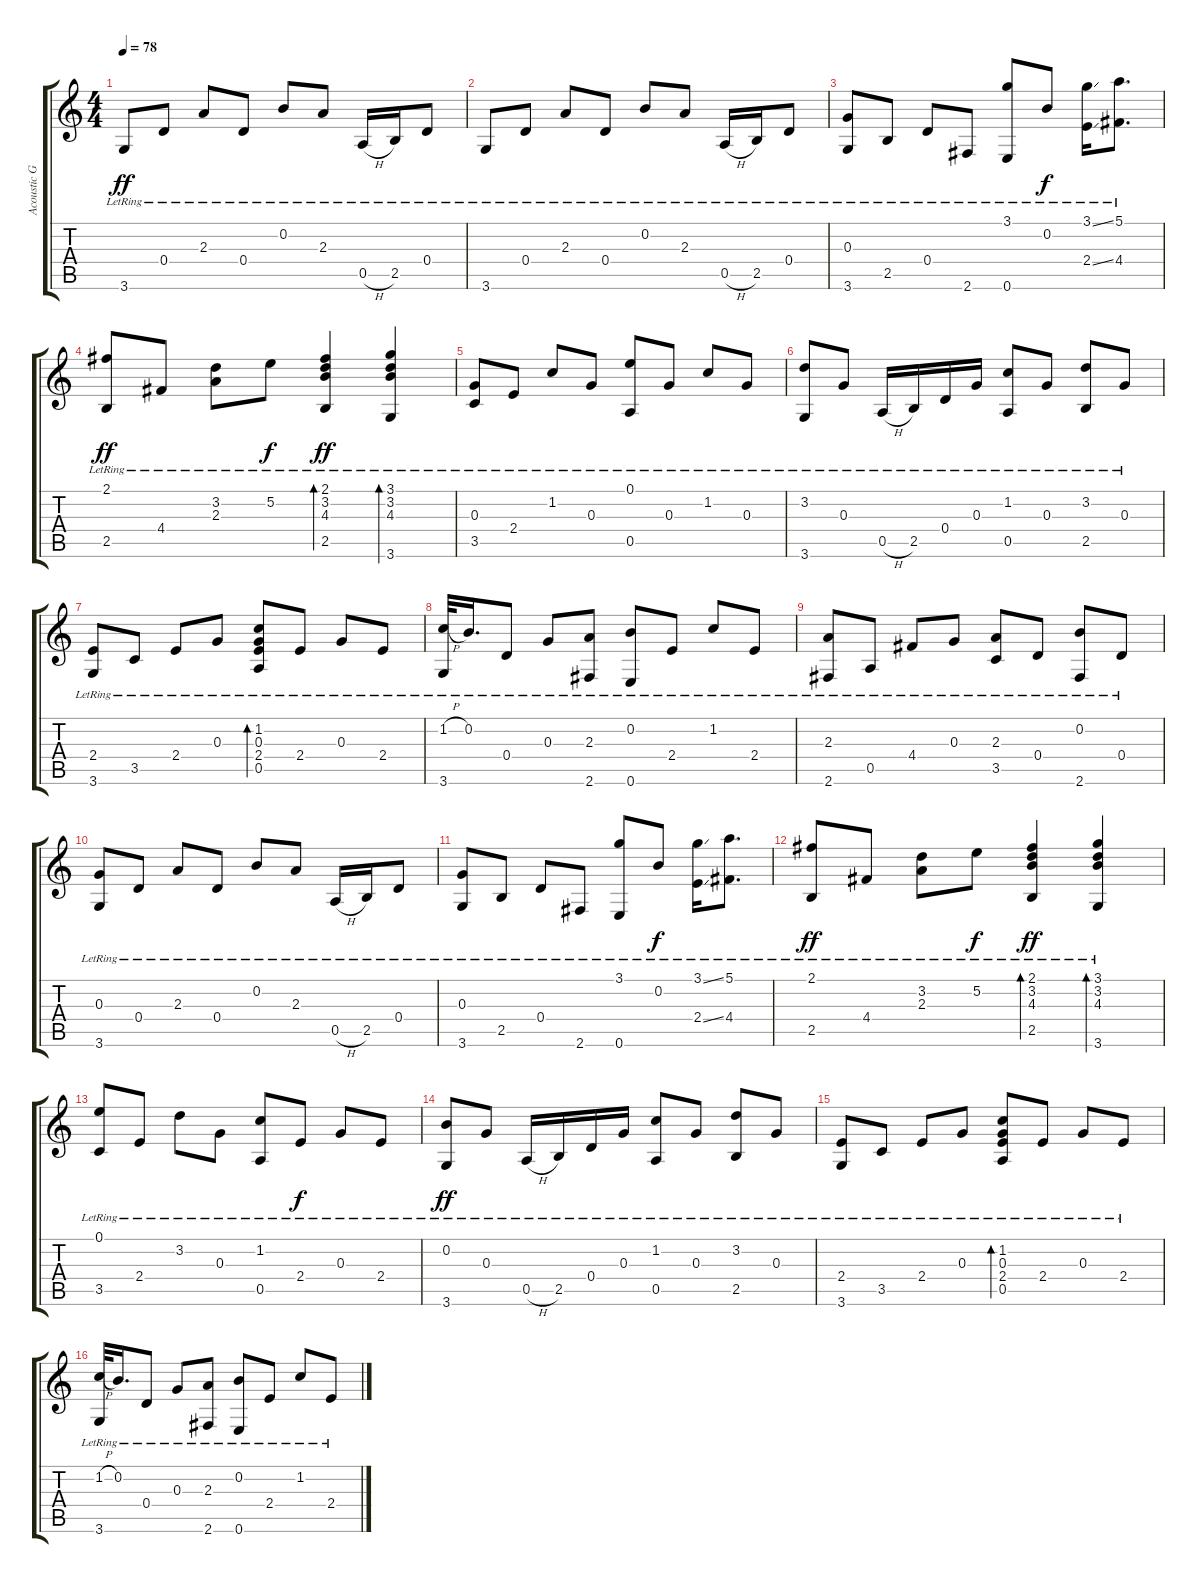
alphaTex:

\track ("Acoustic Guitar" "Acoustic G") {instrument acousticguitarnylon}
\staff {score tabs}
\tuning (E4 B3 G3 D3 A2 E2) {hide}
\ts (4 4)
\tempo 78
\clef g2
\ks c
3.6{lr}.8{dy ff instrument acousticguitarnylon} 0.4{lr}.8 2.3{lr}.8 0.4{lr}.8 0.2{lr}.8 2.3{lr}.8 0.5{h lr}.16 2.5{lr}.16 0.4{lr}.8 |
3.6{lr}.8 0.4{lr}.8 2.3{lr}.8 0.4{lr}.8 0.2{lr}.8 2.3{lr}.8 0.5{h lr}.16 2.5{lr}.16 0.4{lr}.8 |
(0.3{lr} 3.6{lr}).8 2.5{lr}.8 0.4{lr}.8 2.6{lr}.8 (3.1{lr} 0.6{lr}).8 0.2{lr}.8{dy f} (3.1{ss lr} 2.4{ss lr}).16 (5.1{lr} 4.4{lr}).8{d} |
(2.1{lr} 2.5{lr}).8{dy ff} 4.4{lr}.8 (3.2{lr} 2.3{lr}).8 5.2{lr}.8{dy f} (2.1{lr} 3.2{lr} 4.3{lr} 2.5{lr}).4{bd 120 dy ff} (3.1{lr} 3.2{lr} 4.3{lr} 3.6{lr}).4{bd 120} |
(0.3{lr} 3.5{lr}).8 2.4{lr}.8 1.2{lr}.8 0.3{lr}.8 (0.1{lr} 0.5{lr}).8 0.3{lr}.8 1.2{lr}.8 0.3{lr}.8 |
(3.2{lr} 3.6{lr}).8 0.3{lr}.8 0.5{h lr}.16 2.5{lr}.16 0.4{lr}.16 0.3{lr}.16 (1.2{lr} 0.5{lr}).8 0.3{lr}.8 (3.2{lr} 2.5{lr}).8 0.3{lr}.8 |
(2.4{lr} 3.6{lr}).8 3.5{lr}.8 2.4{lr}.8 0.3{lr}.8 (1.2{lr} 0.3 2.4 0.5{lr}).8{bd 120} 2.4{lr}.8 0.3{lr}.8 2.4{lr}.8 |
(1.2{h lr} 3.6{lr}).32 0.2{lr}.16{d} 0.4{lr}.8 0.3{lr}.8 (2.3{lr} 2.6{lr}).8 (0.2{lr} 0.6{lr}).8 2.4{lr}.8 1.2{lr}.8 2.4{lr}.8 |
(2.3{lr} 2.6{lr}).8 0.5{lr}.8 4.4{lr}.8 0.3{lr}.8 (2.3{lr} 3.5{lr}).8 0.4{lr}.8 (0.2{lr} 2.6{lr}).8 0.4{lr}.8 |
(0.3{lr} 3.6{lr}).8 0.4{lr}.8 2.3{lr}.8 0.4{lr}.8 0.2{lr}.8 2.3{lr}.8 0.5{h lr}.16 2.5{lr}.16 0.4{lr}.8 |
(0.3{lr} 3.6{lr}).8 2.5{lr}.8 0.4{lr}.8 2.6{lr}.8 (3.1{lr} 0.6{lr}).8 0.2{lr}.8{dy f} (3.1{ss lr} 2.4{ss lr}).16 (5.1{lr} 4.4{lr}).8{d} |
(2.1{lr} 2.5{lr}).8{dy ff} 4.4{lr}.8 (3.2{lr} 2.3{lr}).8 5.2{lr}.8{dy f} (2.1{lr} 3.2{lr} 4.3{lr} 2.5{lr}).4{bd 60 dy ff} (3.1{lr} 3.2{lr} 4.3{lr} 3.6{lr}).4{bd 60} |
(0.1{lr} 3.5{lr}).8 2.4{lr}.8 3.2{lr}.8 0.3{lr}.8 (1.2{lr} 0.5{lr}).8 2.4{lr}.8{dy f} 0.3{lr}.8 2.4{lr}.8 |
(0.2{lr} 3.6{lr}).8{dy ff} 0.3{lr}.8 0.5{h lr}.16 2.5{lr}.16 0.4{lr}.16 0.3{lr}.16 (1.2{lr} 0.5{lr}).8 0.3{lr}.8 (3.2{lr} 2.5{lr}).8 0.3{lr}.8 |
(2.4{lr} 3.6{lr}).8 3.5{lr}.8 2.4{lr}.8 0.3{lr}.8 (1.2{lr} 0.3 2.4 0.5{lr}).8{bd 120} 2.4{lr}.8 0.3{lr}.8 2.4{lr}.8 |
(1.2{h lr} 3.6{lr}).32 0.2{lr}.16{d} 0.4{lr}.8 0.3{lr}.8 (2.3{lr} 2.6{lr}).8 (0.2{lr} 0.6{lr}).8 2.4{lr}.8 1.2{lr}.8 2.4{lr}.8
